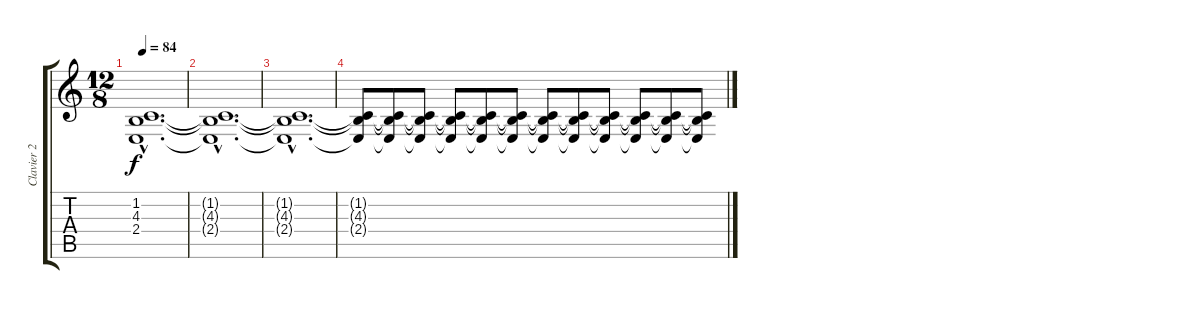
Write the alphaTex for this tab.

\track ("Clavier 2" "Clavier 2") {instrument synthstrings1}
\staff {score tabs}
\tuning (E4 B3 G3 D3 A2 E2) {hide}
\ts (12 8)
\tempo 84
\clef g2
\ks c
(1.2{hac} 4.3{hac} 2.4{hac}).1{d dy f} |
(1.2{hac t} 4.3{hac t} 2.4{hac t}).1{d} |
(1.2{hac t} 4.3{hac t} 2.4{hac t}).1{d} |
(1.2{t} 4.3{t} 2.4{t}).8{volume 9} (1.2{t} 4.3{t} 2.4{t}).8 (1.2{t} 4.3{t} 2.4{t}).8{volume 8} (1.2{t} 4.3{t} 2.4{t}).8 (1.2{t} 4.3{t} 2.4{t}).8{volume 7} (1.2{t} 4.3{t} 2.4{t}).8 (1.2{t} 4.3{t} 2.4{t}).8 (1.2{t} 4.3{t} 2.4{t}).8{volume 6} (1.2{t} 4.3{t} 2.4{t}).8 (1.2{t} 4.3{t} 2.4{t}).8{volume 3} (1.2{t} 4.3{t} 2.4{t}).8{volume 2} (1.2{t} 4.3{t} 2.4{t}).8{volume 1}
